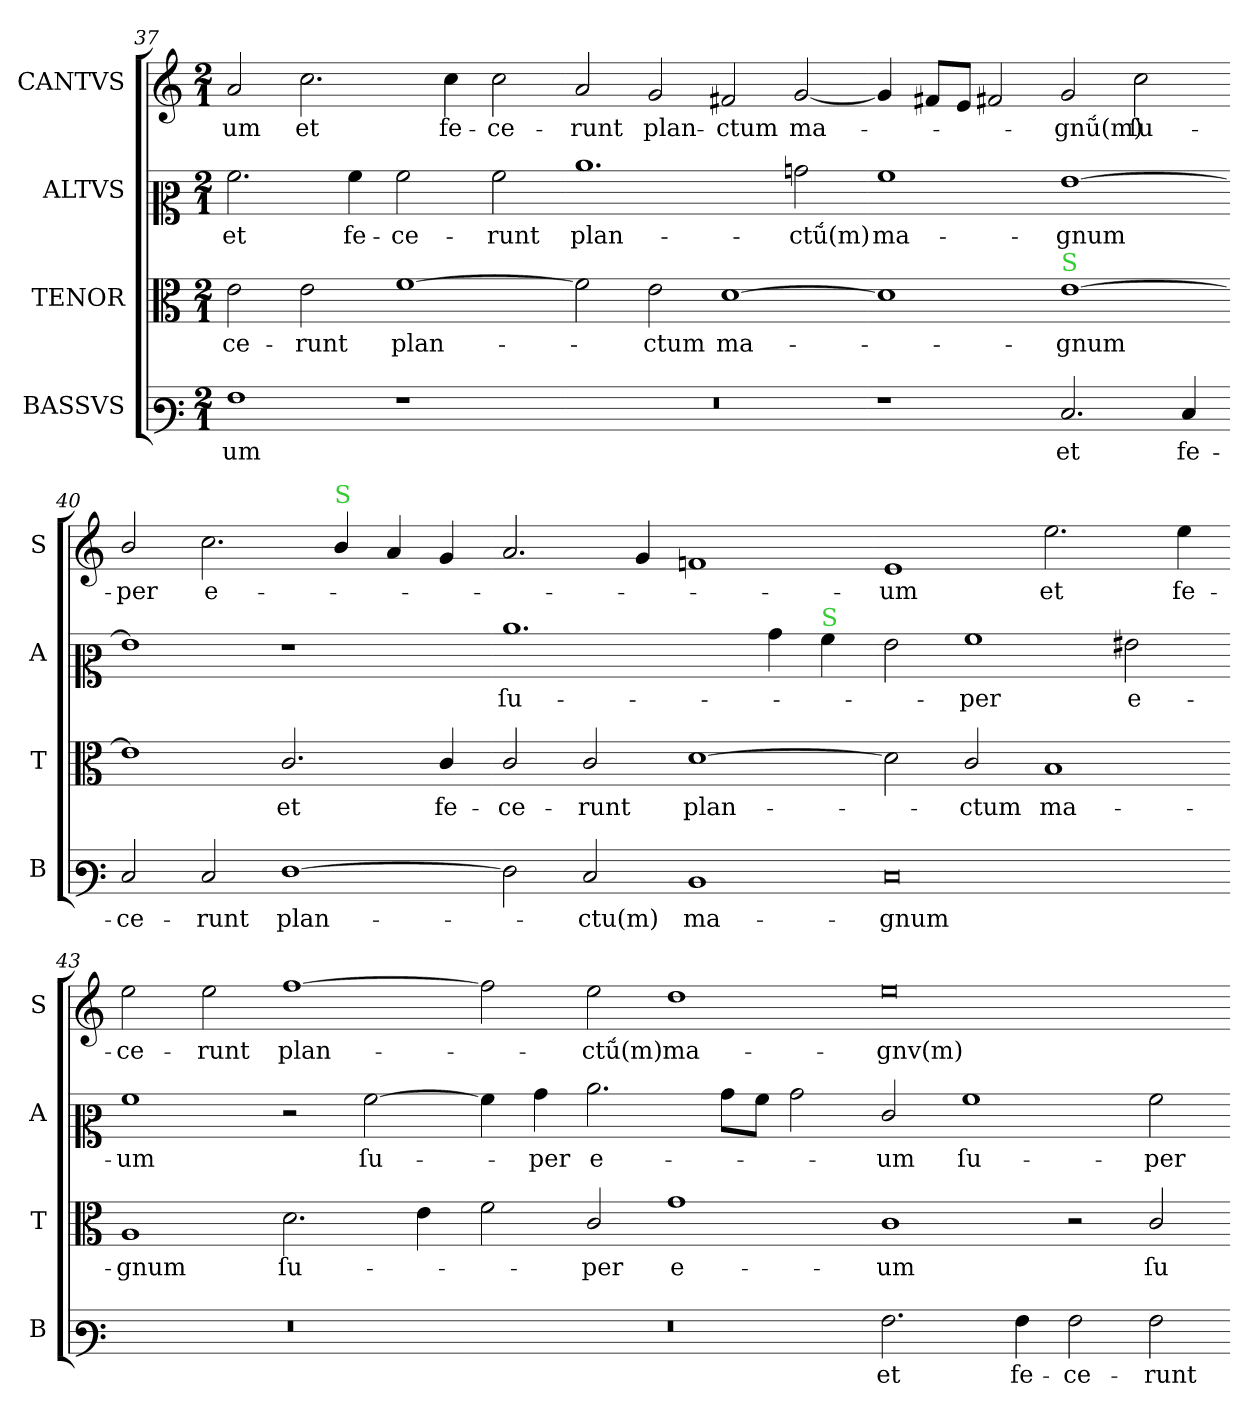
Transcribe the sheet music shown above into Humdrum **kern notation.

**kern	**text	**kern	**text	**kern	**text	**kern	**text
*part4	*part4	*part3	*part3	*part2	*part2	*part1	*part1
*staff4	*staff4	*staff3	*staff3	*staff2	*staff2	*staff1	*staff1
*I"BASSVS	*	*I"TENOR	*	*I"ALTVS	*	*I"CANTVS	*
*I'B	*	*I'T	*	*I'A	*	*I'S	*
*clefF3	*	*clefC3	*	*clefC2	*	*clefG2	*
*k[]	*	*k[]	*	*k[]	*	*k[]	*
*a:	*	*a:	*	*a:	*	*a:	*
*M2/1	*	*M2/1	*	*M2/1	*	*M2/1	*
=37	=37	=37	=37	=37	=37	=37	=37
1A	-um	2e\	-ce-	2.a\	et	2a/	-um
.	.	2e\	-runt	.	.	2.cc\	et
.	.	.	.	4a\	fe-	.	.
1r	.	[1f	plan-	2a\	-ce-	.	.
.	.	.	.	.	.	4cc\	fe-
.	.	.	.	2a\	-runt	2cc\	-ce-
=38-	=38-	=38-	=38-	=38-	=38-	=38-	=38-
0r	.	2f]	.	1.cc	plan-	2a/	-runt
.	.	2e\	-ctum	.	.	2g/	plan-
.	.	[1d	ma-	.	.	2f#X/	-ctum
.	.	.	.	2bn\	-ctṹ(m)	[2g/	ma-
=39-	=39-	=39-	=39-	=39-	=39-	=39-	=39-
1r	.	1d]	.	1a	ma-	4g/]	.
.	.	.	.	.	.	8f#X/L	.
.	.	.	.	.	.	8e/J	.
.	.	.	.	.	.	2f#X/	.
!	!	!LO:TX:a:color=limegreen:t=S	!	!	!	!	!
2.E/	et	[1e	-gnum	[1g	-gnum	2g/	-gnṹ(m)
.	.	.	.	.	.	2cc\	ſu-
4E/	fe-	.	.	.	.	.	.
=40-	=40-	=40-	=40-	=40-	=40-	=40-	=40-
2E/	-ce-	1e]	.	1g]	.	2b/	-per
2E/	-runt	.	.	.	.	2.cc\	e-
!	!	!	!LO:LY:i	!	!	!	!
[1F	plan-	2.c/	et	1r	.	.	.
!	!	!	!	!	!	!LO:TX:a:color=limegreen:t=S	!
.	.	.	.	.	.	4b/	.
.	.	.	.	.	.	4a/	.
!	!	!	!LO:LY:i	!	!	!	!
.	.	4c/	fe-	.	.	4g/	.
=41-	=41-	=41-	=41-	=41-	=41-	=41-	=41-
!	!	!	!LO:LY:i	!	!	!	!
2F]	.	2c/	-ce-	1.cc	ſu-	2.a/	.
!	!	!	!LO:LY:i	!	!	!	!
2E/	-ctu(m)	2c/	-runt	.	.	.	.
.	.	.	.	.	.	4g/	.
!	!	!	!LO:LY:i	!	!	!	!
1D	ma-	[1d	plan-	.	.	1fn	.
.	.	.	.	4b\	.	.	.
!	!	!	!	!LO:TX:a:color=limegreen:t=S	!	!	!
.	.	.	.	4a\	.	.	.
=42-	=42-	=42-	=42-	=42-	=42-	=42-	=42-
0E	-gnum	2d]	.	2g\	.	1e	-um
!	!	!	!LO:LY:i	!	!	!	!
.	.	2c/	-ctum	1a	-per	.	.
!	!	!	!LO:LY:i	!	!	!	!
.	.	1B	ma-	.	.	2.ee\	et
.	.	.	.	2g#X\	e-	.	.
.	.	.	.	.	.	4ee\	fe-
=43-	=43-	=43-	=43-	=43-	=43-	=43-	=43-
!	!	!	!LO:LY:i	!	!	!	!
0r	.	1A	-gnum	1a	-um	2ee\	-ce-
.	.	.	.	.	.	2ee\	-runt
.	.	2.d\	ſu-	2r	.	[1ff	plan-
.	.	.	.	[2a\	ſu-	.	.
.	.	4e\	.	.	.	.	.
=44-	=44-	=44-	=44-	=44-	=44-	=44-	=44-
0r	.	2f\	.	4a\]	.	2ff]	.
.	.	.	.	4b\	-per	.	.
.	.	2c/	-per	2.cc\	e-	2ee\	-ctṹ(m)
.	.	1g	e-	.	.	1dd	ma-
.	.	.	.	8b\L	.	.	.
.	.	.	.	8a\J	.	.	.
.	.	.	.	2b\	.	.	.
=45-	=45-	=45-	=45-	=45-	=45-	=45-	=45-
2.A\	et	1c	-um	2e/	-um	0ee	-gnv(m)
!	!	!	!	!	!LO:LY:i	!	!
.	.	.	.	1a	ſu-	.	.
4A\	fe-	.	.	.	.	.	.
2A\	-ce-	2r	.	.	.	.	.
!	!	!	!	!	!LO:LY:i	!	!
2A\	-runt	2c/	ſu-	2a\	-per	.	.
=-	=-	=-	=-	=-	=-	=-	=-
*-	*-	*-	*-	*-	*-	*-	*-
